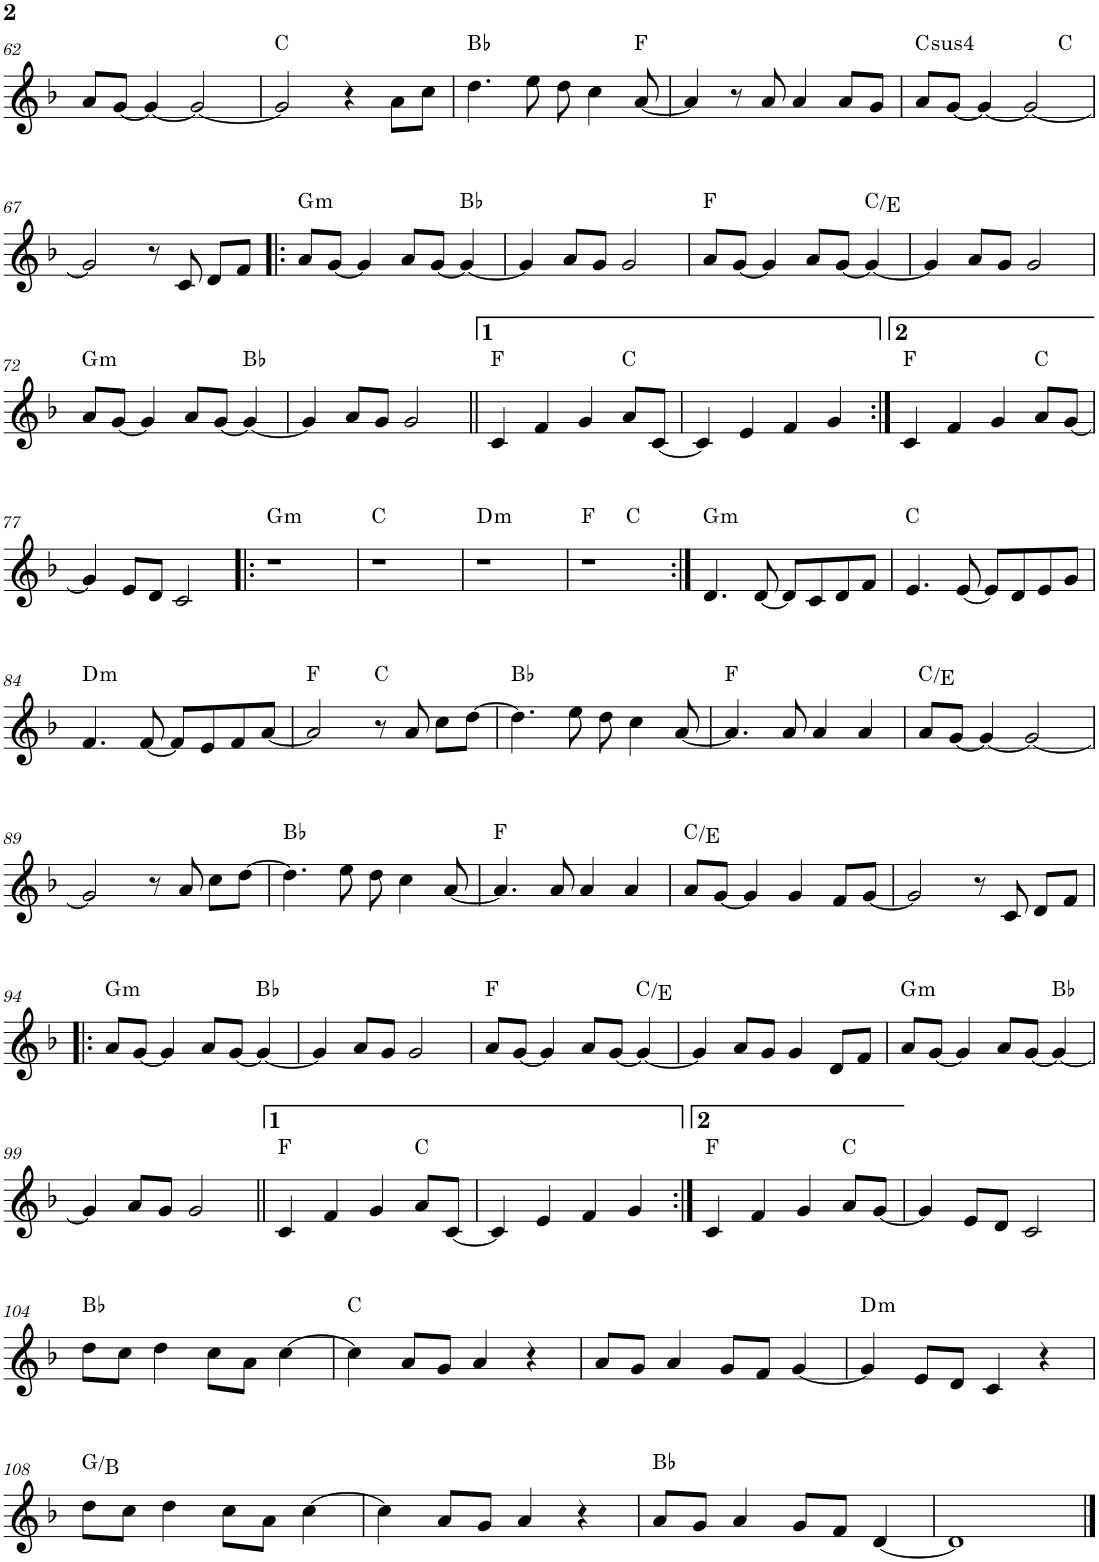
**kern	**harte
*part1	*part1
*staff1	*
*I"P1	*
!!LO:PB:g=z
*clefG2	*
*k[b-]	*
*F:	*
*M4/4	*
=62	=62
8a/L	.
[<8g/J	.
4g/_	.
2g/_	.
=63	=63
2g/]	C:maj
4r	.
8a\L	.
8cc\J	.
=64	=64
4.dd\	Bb:maj
8ee\	.
8dd\	.
4cc\	.
[<8a/	F:maj
=65	=65
4a/]	.
8r	.
8a/	.
4a/	.
8a/L	.
8g/J	.
=66	=66
!	!LO:H:kt=4
*^	*
8a/L	2.ryy	C:sus4
[<8g/J	.	.
4g/_	.	.
2g/_	.	.
.	4ryy	C:maj
*v	*v	*
!!LO:LB:g=z
=67	=67
2g/]	.
8r	.
8c/	.
8d/L	.
8f/J	.
=68!|:	=68!|:
!	!LO:H:kt=m
8a/L	G:min
[<8g/J	.
4g/]	.
8a/L	.
[<8g/J	.
4g/_	Bb:maj
=69	=69
4g/]	.
8a/L	.
8g/J	.
2g/	.
=70	=70
8a/L	F:maj
[<8g/J	.
4g/]	.
8a/L	.
[<8g/J	.
4g/_	C:maj/3
=71	=71
4g/]	.
8a/L	.
8g/J	.
2g/	.
!!LO:LB:g=z
=72	=72
!	!LO:H:kt=m
8a/L	G:min
[<8g/J	.
4g/]	.
8a/L	.
[<8g/J	.
4g/_	Bb:maj
=73	=73
4g/]	.
8a/L	.
8g/J	.
2g/	.
=74||	=74||
4c/	F:maj
4f/	.
4g/	.
8a/L	C:maj
[<8c/J	.
=75	=75
4c/]	.
4e/	.
4f/	.
4g/	.
=76:|!	=76:|!
4c/	F:maj
4f/	.
4g/	.
8a/L	C:maj
[<8g/J	.
!!LO:LB:g=z
=77	=77
4g/]	.
8e/L	.
8d/J	.
2c/	.
=78!|:	=78!|:
!	!LO:H:kt=m
1r	G:min
=79	=79
1r	C:maj
=80	=80
!	!LO:H:kt=m
1r	D:min
=81	=81
*^	*
1r	2ryy	F:maj
.	2ryy	C:maj
=82:|!	=82:|!	=82:|!
!	!	!LO:H:kt=m
*v	*v	*
4.d/	G:min
[<8d/	.
8d/L]	.
8c/	.
8d/	.
8f/J	.
=83	=83
4.e/	C:maj
[<8e/	.
8e/L]	.
8d/	.
8e/	.
8g/J	.
!!LO:LB:g=z
=84	=84
!	!LO:H:kt=m
4.f/	D:min
[<8f/	.
8f/L]	.
8e/	.
8f/	.
[<8a/J	.
=85	=85
2a/]	F:maj
8r	C:maj
8a/	.
8cc\L	.
[>8dd\J	.
=86	=86
4.dd\]	Bb:maj
8ee\	.
8dd\	.
4cc\	.
[<8a/	.
=87	=87
4.a/]	F:maj
8a/	.
4a/	.
4a/	.
=88	=88
8a/L	C:maj/3
[<8g/J	.
4g/_	.
2g/_	.
!!LO:LB:g=z
=89	=89
2g/]	.
8r	.
8a/	.
8cc\L	.
[>8dd\J	.
=90	=90
4.dd\]	Bb:maj
8ee\	.
8dd\	.
4cc\	.
[<8a/	.
=91	=91
4.a/]	F:maj
8a/	.
4a/	.
4a/	.
=92	=92
8a/L	C:maj/3
[<8g/J	.
4g/]	.
4g/	.
8f/L	.
[<8g/J	.
=93	=93
2g/]	.
8r	.
8c/	.
8d/L	.
8f/J	.
!!LO:LB:g=z
=94!|:	=94!|:
!	!LO:H:kt=m
8a/L	G:min
[<8g/J	.
4g/]	.
8a/L	.
[<8g/J	.
4g/_	Bb:maj
=95	=95
4g/]	.
8a/L	.
8g/J	.
2g/	.
=96	=96
8a/L	F:maj
[<8g/J	.
4g/]	.
8a/L	.
[<8g/J	.
4g/_	C:maj/3
=97	=97
4g/]	.
8a/L	.
8g/J	.
4g/	.
8d/L	.
8f/J	.
=98	=98
!	!LO:H:kt=m
8a/L	G:min
[<8g/J	.
4g/]	.
8a/L	.
[<8g/J	.
4g/_	Bb:maj
!!LO:LB:g=z
=99	=99
4g/]	.
8a/L	.
8g/J	.
2g/	.
=100||	=100||
4c/	F:maj
4f/	.
4g/	.
8a/L	C:maj
[<8c/J	.
=101	=101
4c/]	.
4e/	.
4f/	.
4g/	.
=102:|!	=102:|!
4c/	F:maj
4f/	.
4g/	.
8a/L	C:maj
[<8g/J	.
=103	=103
4g/]	.
8e/L	.
8d/J	.
2c/	.
!!LO:LB:g=z
=104	=104
8dd\L	Bb:maj
8cc\J	.
4dd\	.
8cc\L	.
8a\J	.
[>4cc\	.
=105	=105
4cc\]	C:maj
8a/L	.
8g/J	.
4a/	.
4r	.
=106	=106
8a/L	.
8g/J	.
4a/	.
8g/L	.
8f/J	.
[<4g/	.
=107	=107
!	!LO:H:kt=m
4g/]	D:min
8e/L	.
8d/J	.
4c/	.
4r	.
!!LO:LB:g=z
=108	=108
8dd\L	G:maj/3
8cc\J	.
4dd\	.
8cc\L	.
8a\J	.
[>4cc\	.
=109	=109
4cc\]	.
8a/L	.
8g/J	.
4a/	.
4r	.
=110	=110
8a/L	Bb:maj
8g/J	.
4a/	.
8g/L	.
8f/J	.
[<4d/	.
=111	=111
1d]	.
==	==
*-	*-
